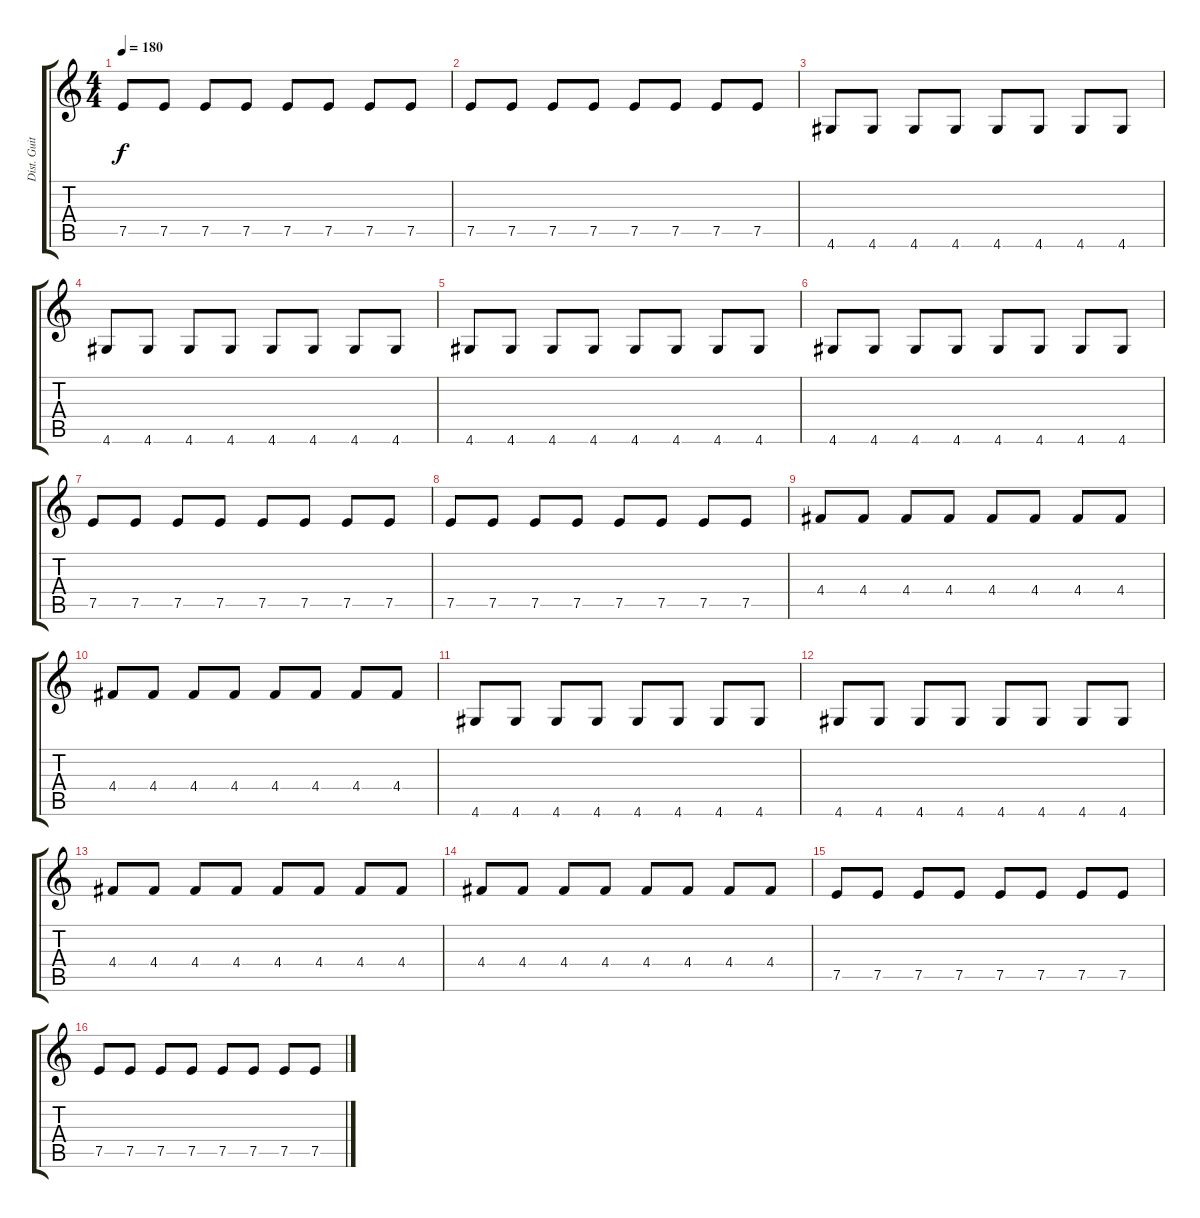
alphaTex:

\track ("Dist. Guitar 3" "Dist. Guit") {instrument electricguitarmuted}
\staff {score tabs}
\tuning (E4 B3 G3 D3 A2 E2) {hide}
\ts (4 4)
\tempo 180
\clef g2
\ks c
7.5.8{dy f} 7.5.8 7.5.8 7.5.8 7.5.8 7.5.8 7.5.8 7.5.8 |
7.5.8 7.5.8 7.5.8 7.5.8 7.5.8 7.5.8 7.5.8 7.5.8 |
4.6.8 4.6.8 4.6.8 4.6.8 4.6.8 4.6.8 4.6.8 4.6.8 |
4.6.8 4.6.8 4.6.8 4.6.8 4.6.8 4.6.8 4.6.8 4.6.8 |
4.6.8 4.6.8 4.6.8 4.6.8 4.6.8 4.6.8 4.6.8 4.6.8 |
4.6.8 4.6.8 4.6.8 4.6.8 4.6.8 4.6.8 4.6.8 4.6.8 |
7.5.8 7.5.8 7.5.8 7.5.8 7.5.8 7.5.8 7.5.8 7.5.8 |
7.5.8 7.5.8 7.5.8 7.5.8 7.5.8 7.5.8 7.5.8 7.5.8 |
4.4.8 4.4.8 4.4.8 4.4.8 4.4.8 4.4.8 4.4.8 4.4.8 |
4.4.8 4.4.8 4.4.8 4.4.8 4.4.8 4.4.8 4.4.8 4.4.8 |
4.6.8 4.6.8 4.6.8 4.6.8 4.6.8 4.6.8 4.6.8 4.6.8 |
4.6.8 4.6.8 4.6.8 4.6.8 4.6.8 4.6.8 4.6.8 4.6.8 |
4.4.8 4.4.8 4.4.8 4.4.8 4.4.8 4.4.8 4.4.8 4.4.8 |
4.4.8 4.4.8 4.4.8 4.4.8 4.4.8 4.4.8 4.4.8 4.4.8 |
7.5.8 7.5.8 7.5.8 7.5.8 7.5.8 7.5.8 7.5.8 7.5.8 |
7.5.8 7.5.8 7.5.8 7.5.8 7.5.8 7.5.8 7.5.8 7.5.8
